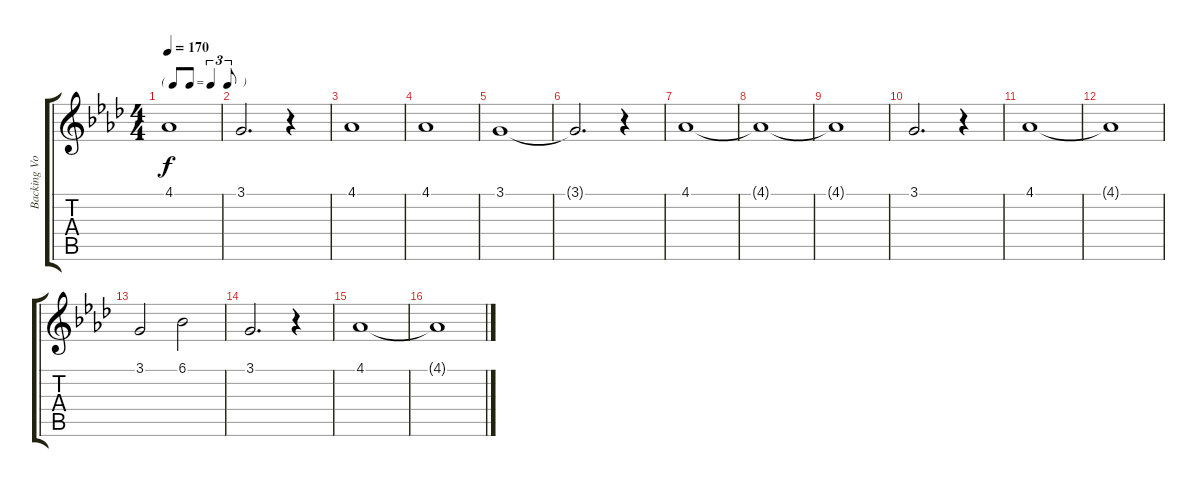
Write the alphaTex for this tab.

\track ("Backing Vocals" "Backing Vo") {instrument trumpet}
\staff {score tabs}
\tuning (E4 B3 G3 D3 A2 E2) {hide}
\ts (4 4)
\tf triplet8th
\tempo 170
\clef g2
\ks ab
4.1{t}.1{dy f} |
3.1.2{d} r.4 |
4.1.1 |
4.1.1 |
3.1.1 |
3.1{t}.2{d} r.4 |
4.1.1 |
4.1{t}.1 |
4.1{t}.1 |
3.1.2{d} r.4 |
4.1.1 |
4.1{t}.1 |
3.1.2 6.1.2 |
3.1.2{d} r.4 |
4.1.1 |
4.1{t}.1
